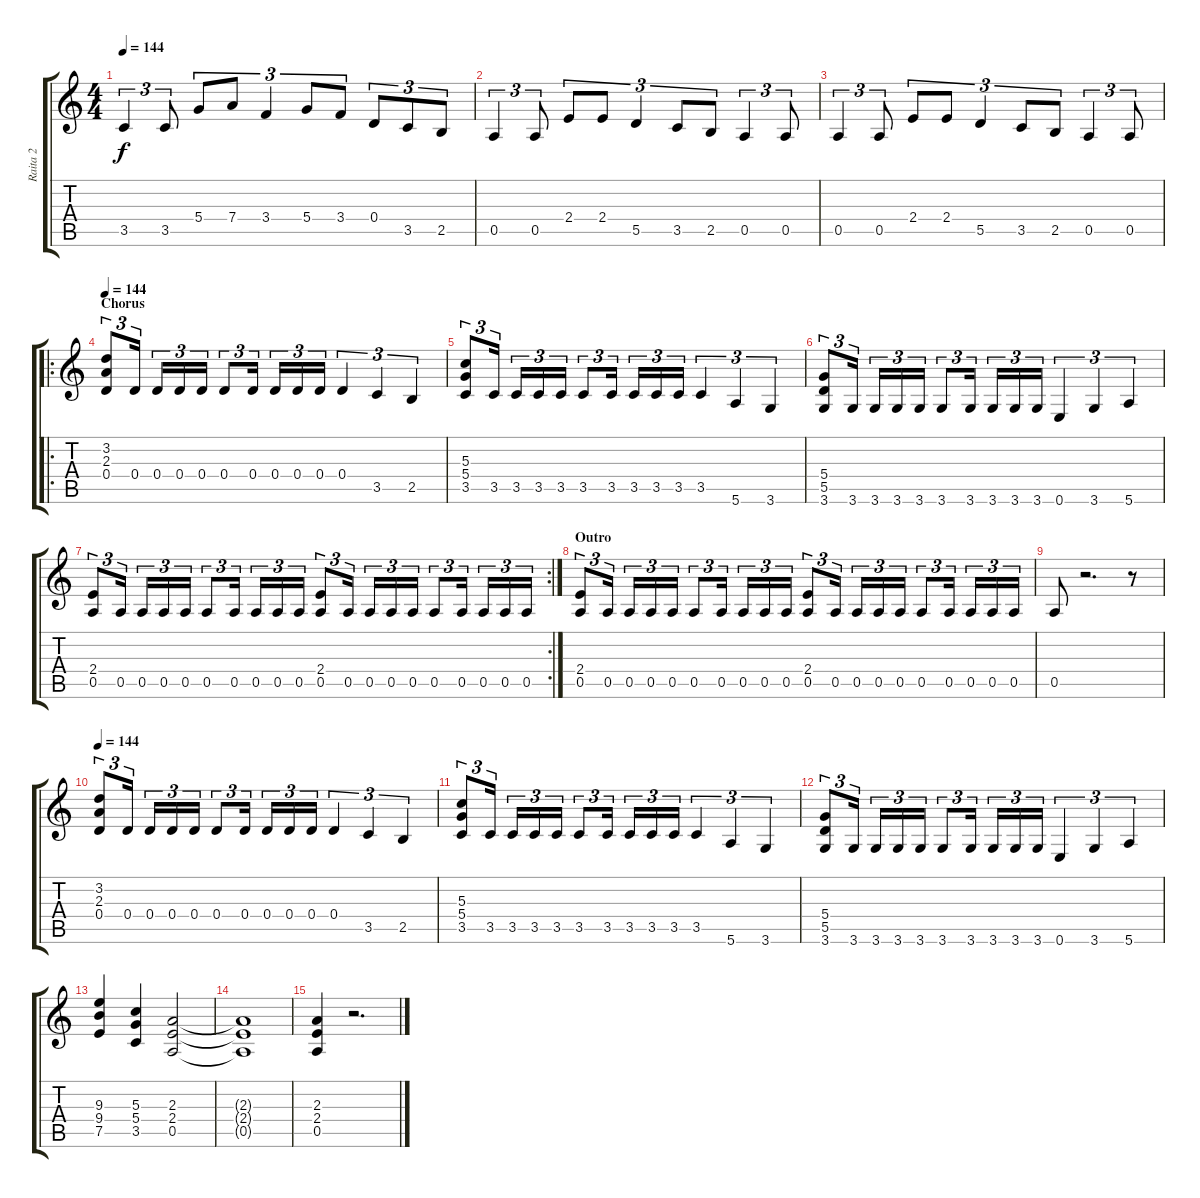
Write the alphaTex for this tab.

\track ("Raita 2" "Raita 2") {instrument fretlessbass}
\staff {score tabs}
\tuning (E4 B3 G3 D3 A2 E2) {hide}
\ts (4 4)
\tempo 144
\clef g2
\ks c
3.5.4{tu (3 2) dy f} 3.5.8{tu (3 2)} 5.4.8{tu (3 2)} 7.4.8{tu (3 2)} 3.4.4{tu (3 2)} 5.4.8{tu (3 2)} 3.4.8{tu (3 2)} 0.4.8{tu (3 2)} 3.5.8{tu (3 2)} 2.5.8{tu (3 2)} |
0.5.4{tu (3 2)} 0.5.8{tu (3 2)} 2.4.8{tu (3 2)} 2.4.8{tu (3 2)} 5.5.4{tu (3 2)} 3.5.8{tu (3 2)} 2.5.8{tu (3 2)} 0.5.4{tu (3 2)} 0.5.8{tu (3 2)} |
0.5.4{tu (3 2)} 0.5.8{tu (3 2)} 2.4.8{tu (3 2)} 2.4.8{tu (3 2)} 5.5.4{tu (3 2)} 3.5.8{tu (3 2)} 2.5.8{tu (3 2)} 0.5.4{tu (3 2)} 0.5.8{tu (3 2)} |
\ro
\section ("" "Chorus")
\tempo 144
(3.2 2.3 0.4).8{tu (3 2)} 0.4.16{tu (3 2)} 0.4.16{tu (3 2)} 0.4.16{tu (3 2)} 0.4.16{tu (3 2)} 0.4.8{tu (3 2)} 0.4.16{tu (3 2)} 0.4.16{tu (3 2)} 0.4.16{tu (3 2)} 0.4.16{tu (3 2)} 0.4.4{tu (3 2)} 3.5.4{tu (3 2)} 2.5.4{tu (3 2)} |
(5.3 5.4 3.5).8{tu (3 2)} 3.5.16{tu (3 2)} 3.5.16{tu (3 2)} 3.5.16{tu (3 2)} 3.5.16{tu (3 2)} 3.5.8{tu (3 2)} 3.5.16{tu (3 2)} 3.5.16{tu (3 2)} 3.5.16{tu (3 2)} 3.5.16{tu (3 2)} 3.5.4{tu (3 2)} 5.6.4{tu (3 2)} 3.6.4{tu (3 2)} |
(5.4 5.5 3.6).8{tu (3 2)} 3.6.16{tu (3 2)} 3.6.16{tu (3 2)} 3.6.16{tu (3 2)} 3.6.16{tu (3 2)} 3.6.8{tu (3 2)} 3.6.16{tu (3 2)} 3.6.16{tu (3 2)} 3.6.16{tu (3 2)} 3.6.16{tu (3 2)} 0.6.4{tu (3 2)} 3.6.4{tu (3 2)} 5.6.4{tu (3 2)} |
\rc 2
(2.4 0.5).8{tu (3 2)} 0.5.16{tu (3 2)} 0.5.16{tu (3 2)} 0.5.16{tu (3 2)} 0.5.16{tu (3 2)} 0.5.8{tu (3 2)} 0.5.16{tu (3 2)} 0.5.16{tu (3 2)} 0.5.16{tu (3 2)} 0.5.16{tu (3 2)} (2.4 0.5).8{tu (3 2)} 0.5.16{tu (3 2)} 0.5.16{tu (3 2)} 0.5.16{tu (3 2)} 0.5.16{tu (3 2)} 0.5.8{tu (3 2)} 0.5.16{tu (3 2)} 0.5.16{tu (3 2)} 0.5.16{tu (3 2)} 0.5.16{tu (3 2)} |
\section ("" "Outro")
(2.4 0.5).8{tu (3 2)} 0.5.16{tu (3 2)} 0.5.16{tu (3 2)} 0.5.16{tu (3 2)} 0.5.16{tu (3 2)} 0.5.8{tu (3 2)} 0.5.16{tu (3 2)} 0.5.16{tu (3 2)} 0.5.16{tu (3 2)} 0.5.16{tu (3 2)} (2.4 0.5).8{tu (3 2)} 0.5.16{tu (3 2)} 0.5.16{tu (3 2)} 0.5.16{tu (3 2)} 0.5.16{tu (3 2)} 0.5.8{tu (3 2)} 0.5.16{tu (3 2)} 0.5.16{tu (3 2)} 0.5.16{tu (3 2)} 0.5.16{tu (3 2)} |
0.5.8 r.2{d} r.8 |
\tempo 144
(3.2 2.3 0.4).8{tu (3 2)} 0.4.16{tu (3 2)} 0.4.16{tu (3 2)} 0.4.16{tu (3 2)} 0.4.16{tu (3 2)} 0.4.8{tu (3 2)} 0.4.16{tu (3 2)} 0.4.16{tu (3 2)} 0.4.16{tu (3 2)} 0.4.16{tu (3 2)} 0.4.4{tu (3 2)} 3.5.4{tu (3 2)} 2.5.4{tu (3 2)} |
(5.3 5.4 3.5).8{tu (3 2)} 3.5.16{tu (3 2)} 3.5.16{tu (3 2)} 3.5.16{tu (3 2)} 3.5.16{tu (3 2)} 3.5.8{tu (3 2)} 3.5.16{tu (3 2)} 3.5.16{tu (3 2)} 3.5.16{tu (3 2)} 3.5.16{tu (3 2)} 3.5.4{tu (3 2)} 5.6.4{tu (3 2)} 3.6.4{tu (3 2)} |
(5.4 5.5 3.6).8{tu (3 2)} 3.6.16{tu (3 2)} 3.6.16{tu (3 2)} 3.6.16{tu (3 2)} 3.6.16{tu (3 2)} 3.6.8{tu (3 2)} 3.6.16{tu (3 2)} 3.6.16{tu (3 2)} 3.6.16{tu (3 2)} 3.6.16{tu (3 2)} 0.6.4{tu (3 2)} 3.6.4{tu (3 2)} 5.6.4{tu (3 2)} |
(9.3 9.4 7.5).4 (5.3 5.4 3.5).4 (2.3 2.4 0.5).2 |
(2.3{t} 2.4{t} 0.5{t}).1 |
(2.3 2.4 0.5).4 r.2{d}
